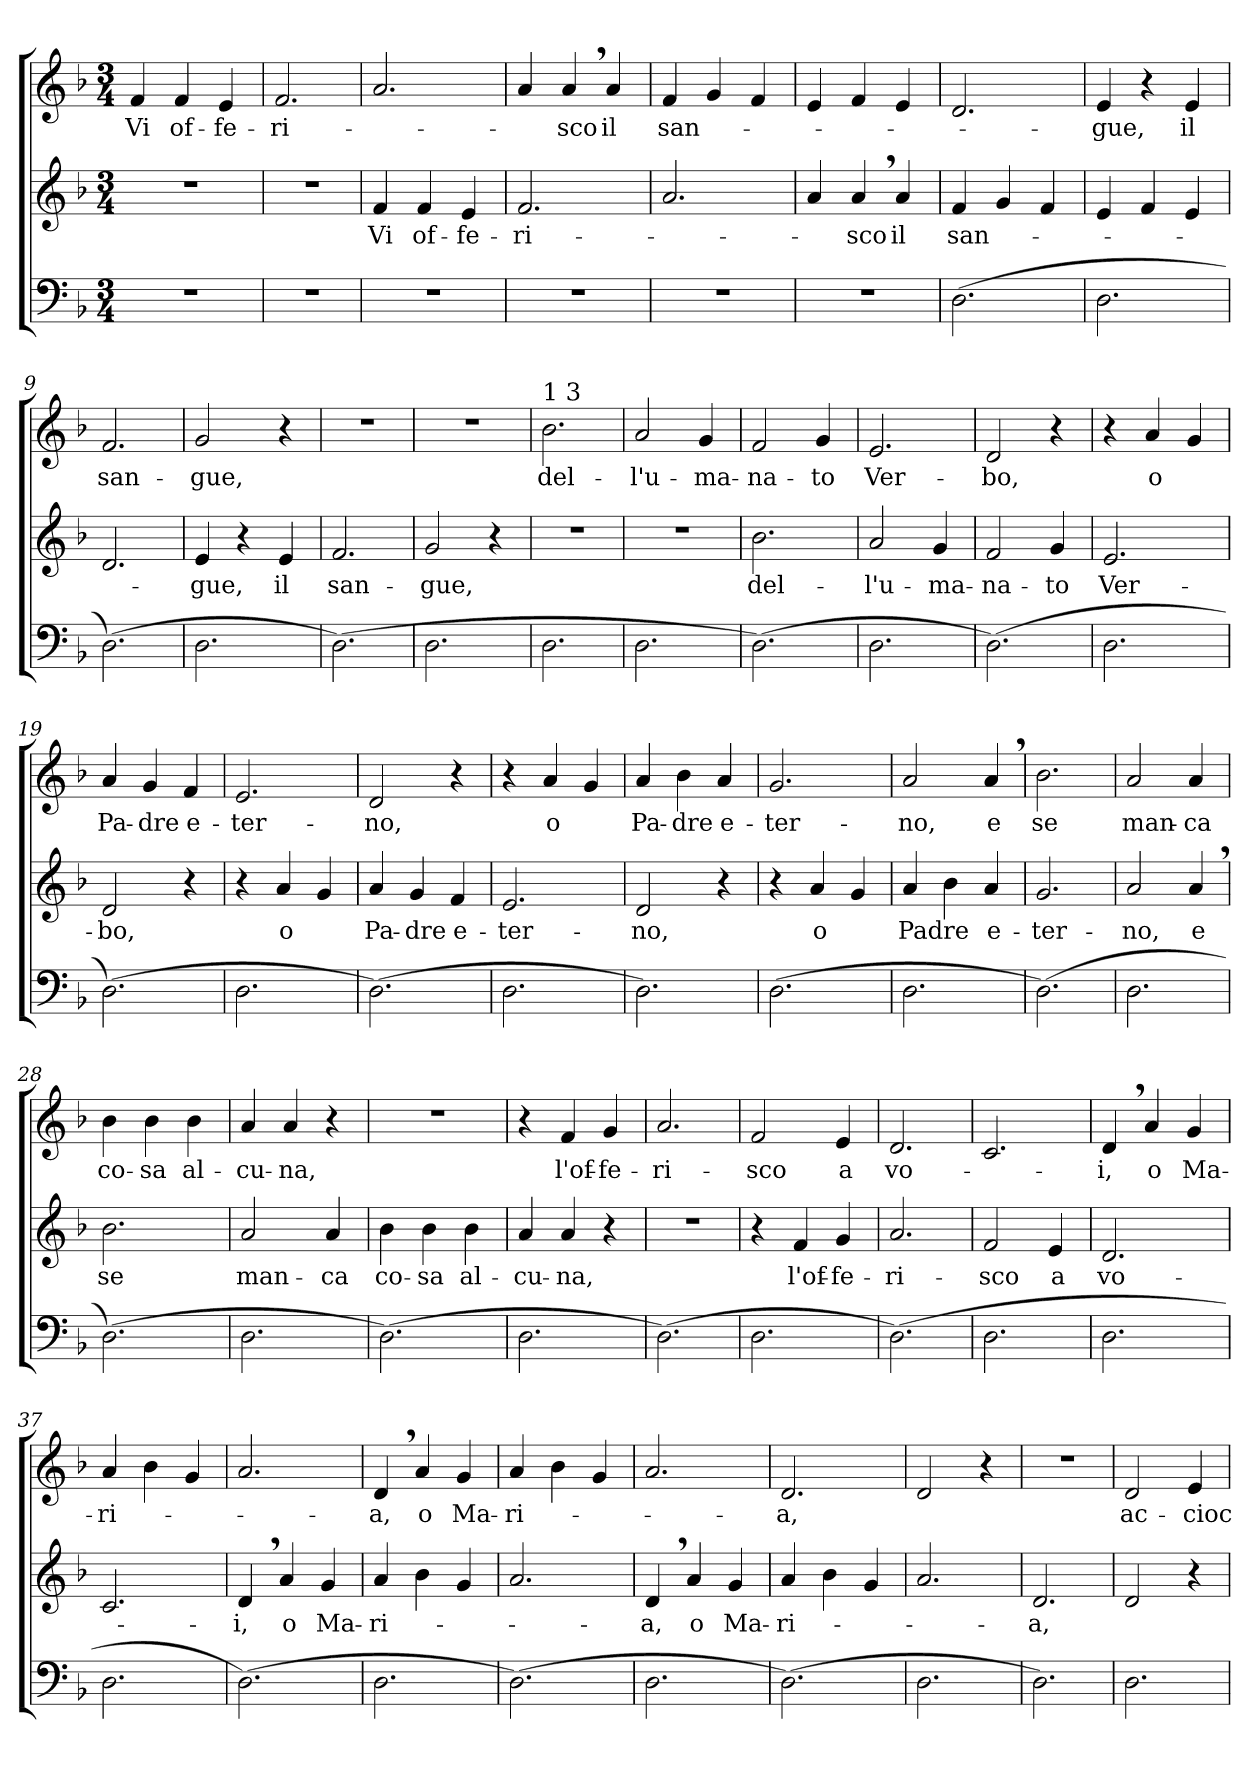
**kern	**kern	**text	**kern	**text
*part3	*part2	*part2	*part1	*part1
*staff3	*staff2	*staff2	*staff1	*staff1
*clefF4	*clefG2	*	*clefG2	*
*k[b-]	*k[b-]	*	*k[b-]	*
*F:	*F:	*	*F:	*
*M3/4	*M3/4	*	*M3/4	*
=1	=1	=1	=1	=1
!LO:N:vis=1	!LO:N:vis=1	!	!	!LO:LY:b
2.r	2.r	.	4f/	Vi
!	!	!	!	!LO:LY:b
.	.	.	4f/	of-
!	!	!	!	!LO:LY:b
.	.	.	4e/	-fe-
=2	=2	=2	=2	=2
!LO:N:vis=1	!LO:N:vis=1	!	!	!LO:LY:b:rj
2.r	2.r	.	2.f/	-ri-
=3	=3	=3	=3	=3
!LO:N:vis=1	!	!LO:LY:b	!	!
2.r	4f/	Vi	2.a/	.
!	!	!LO:LY:b	!	!
.	4f/	of-	.	.
!	!	!LO:LY:b	!	!
.	4e/	-fe-	.	.
=4	=4	=4	=4	=4
!LO:N:vis=1	!	!LO:LY:b:rj	!	!
2.r	2.f/	-ri-	4a/	.
!	!	!	!	!LO:LY:b
.	.	.	4a,>/	-sco
!	!	!	!	!LO:LY:b
.	.	.	4a/	il
=5	=5	=5	=5	=5
!LO:N:vis=1	!	!	!	!LO:LY:b
2.r	2.a/	.	4f/	san-
.	.	.	4g/	.
.	.	.	4f/	.
=6	=6	=6	=6	=6
!LO:N:vis=1	!	!	!	!
2.r	4a/	.	4e/	.
!	!	!LO:LY:b	!	!
.	4a,>/	-sco	4f/	.
!	!	!LO:LY:b	!	!
.	4a/	il	4e/	.
=7	=7	=7	=7	=7
!	!	!LO:LY:b	!	!
(>2.D\	4f/	san-	2.d/	.
.	4g/	.	.	.
.	4f/	.	.	.
=8	=8	=8	=8	=8
!	!	!	!	!LO:LY:b
2.D\	4e/	.	4e/	-gue,
.	4f/	.	4r	.
!	!	!	!	!LO:LY:b
.	4e/	.	4e/	il
=9	=9	=9	=9	=9
!	!	!	!	!LO:LY:b
(>2.D\)	2.d/	.	2.f/	san-
=10	=10	=10	=10	=10
!	!	!LO:LY:b	!	!LO:LY:b
2.D\	4e/	-gue,	2g/	-gue,
.	4r	.	.	.
!	!	!LO:LY:b	!	!
.	4e/	il	4r	.
=11	=11	=11	=11	=11
!	!	!LO:LY:b	!LO:N:vis=1	!
(>2.D\)	2.f/	san-	2.r	.
=12	=12	=12	=12	=12
!	!	!LO:LY:b	!LO:N:vis=1	!
2.D\	2g/	-gue,	2.r	.
.	4r	.	.	.
!!LO:LB:g=z
=13	=13	=13	=13	=13
!	!	!	!LO:TX:a:t=1 3	!
!	!LO:N:vis=1	!	!	!LO:LY:b
2.D\	2.r	.	2.b-\	del-
=14	=14	=14	=14	=14
!	!LO:N:vis=1	!	!	!LO:LY:b
2.D\	2.r	.	2a/	-l'u-
!	!	!	!	!LO:LY:b
.	.	.	4g/	-ma-
=15	=15	=15	=15	=15
!	!	!LO:LY:b	!	!LO:LY:b
(>2.D\)	2.b-\	del-	2f/	-na-
!	!	!	!	!LO:LY:b
.	.	.	4g/	-to
=16	=16	=16	=16	=16
!	!	!LO:LY:b	!	!LO:LY:b
2.D\	2a/	-l'u-	2.e/	Ver-
!	!	!LO:LY:b	!	!
.	4g/	-ma-	.	.
=17	=17	=17	=17	=17
!	!	!LO:LY:b	!	!LO:LY:b
(>2.D\)	2f/	-na-	2d/	-bo,
!	!	!LO:LY:b	!	!
.	4g/	-to	4r	.
=18	=18	=18	=18	=18
!	!	!LO:LY:b	!	!
2.D\	2.e/	Ver-	4r	.
!	!	!	!	!LO:LY:b:rj
.	.	.	4a/	o
.	.	.	4g/	.
=19	=19	=19	=19	=19
!	!	!LO:LY:b	!	!LO:LY:b
(>2.D\)	2d/	-bo,	4a/	Pa-
!	!	!	!	!LO:LY:b
.	.	.	4g/	-dre
!	!	!	!	!LO:LY:b
.	4r	.	4f/	e-
=20	=20	=20	=20	=20
!	!	!	!	!LO:LY:b
2.D\	4r	.	2.e/	-ter-
!	!	!LO:LY:b:rj	!	!
.	4a/	o	.	.
.	4g/	.	.	.
=21	=21	=21	=21	=21
!	!	!LO:LY:b	!	!LO:LY:b
(>2.D\)	4a/	Pa-	2d/	-no,
!	!	!LO:LY:b	!	!
.	4g/	-dre	.	.
!	!	!LO:LY:b	!	!
.	4f/	e-	4r	.
=22	=22	=22	=22	=22
!	!	!LO:LY:b	!	!
2.D\	2.e/	-ter-	4r	.
!	!	!	!	!LO:LY:b:rj
.	.	.	4a/	o
.	.	.	4g/	.
=23	=23	=23	=23	=23
!	!	!LO:LY:b	!	!LO:LY:b
2.D\)	2d/	-no,	4a/	Pa-
!	!	!	!	!LO:LY:b
.	.	.	4b-\	-dre
!	!	!	!	!LO:LY:b
.	4r	.	4a/	e-
!!LO:LB:g=z
=24	=24	=24	=24	=24
!	!	!	!	!LO:LY:b
(>2.D\	4r	.	2.g/	-ter-
!	!	!LO:LY:b:rj	!	!
.	4a/	o	.	.
.	4g/	.	.	.
=25	=25	=25	=25	=25
!	!	!LO:LY:b	!	!LO:LY:b
2.D\	4a/	Padre	2a/	-no,
.	4b-\	.	.	.
!	!	!LO:LY:b	!	!LO:LY:b
.	4a/	e-	4a,>/	e
=26	=26	=26	=26	=26
!	!	!LO:LY:b	!	!LO:LY:b
(>2.D\)	2.g/	-ter-	2.b-\	se
=27	=27	=27	=27	=27
!	!	!LO:LY:b	!	!LO:LY:b
2.D\	2a/	-no,	2a/	man-
!	!	!LO:LY:b	!	!LO:LY:b
.	4a,>/	e	4a/	-ca
=28	=28	=28	=28	=28
!	!	!LO:LY:b	!	!LO:LY:b
(>2.D\)	2.b-\	se	4b-\	co-
!	!	!	!	!LO:LY:b
.	.	.	4b-\	-sa
!	!	!	!	!LO:LY:b
.	.	.	4b-\	al-
=29	=29	=29	=29	=29
!	!	!LO:LY:b	!	!LO:LY:b
2.D\	2a/	man-	4a/	-cu-
!	!	!	!	!LO:LY:b
.	.	.	4a/	-na,
!	!	!LO:LY:b	!	!
.	4a/	-ca	4r	.
=30	=30	=30	=30	=30
!	!	!LO:LY:b	!LO:N:vis=1	!
(>2.D\)	4b-\	co-	2.r	.
!	!	!LO:LY:b	!	!
.	4b-\	-sa	.	.
!	!	!LO:LY:b	!	!
.	4b-\	al-	.	.
=31	=31	=31	=31	=31
!	!	!LO:LY:b	!	!
2.D\	4a/	-cu-	4r	.
!	!	!LO:LY:b	!	!LO:LY:b
.	4a/	-na,	4f/	l'of-
!	!	!	!	!LO:LY:b
.	4r	.	4g/	-fe-
=32	=32	=32	=32	=32
!	!LO:N:vis=1	!	!	!LO:LY:b
(>2.D\)	2.r	.	2.a/	-ri-
=33	=33	=33	=33	=33
!	!	!	!	!LO:LY:b
2.D\	4r	.	2f/	-sco
!	!	!LO:LY:b	!	!
.	4f/	l'of-	.	.
!	!	!LO:LY:b	!	!LO:LY:b
.	4g/	-fe-	4e/	a
=34	=34	=34	=34	=34
!	!	!LO:LY:b	!	!LO:LY:b
(>2.D\)	2.a/	-ri-	2.d/	vo-
=35	=35	=35	=35	=35
!	!	!LO:LY:b	!	!
2.D\	2f/	-sco	2.c/	.
!	!	!LO:LY:b	!	!
.	4e/	a	.	.
!!LO:PB:g=z
=36	=36	=36	=36	=36
!	!	!LO:LY:b	!	!LO:LY:b
2.D\	2.d/	vo-	4d,>/	-i,
!	!	!	!	!LO:LY:b
.	.	.	4a/	o
!	!	!	!	!LO:LY:b
.	.	.	4g/	Ma-
=37	=37	=37	=37	=37
!	!	!	!	!LO:LY:b:rj
2.D\	2.c/	.	4a/	-ri-
.	.	.	4b-\	.
.	.	.	4g/	.
=38	=38	=38	=38	=38
!	!	!LO:LY:b	!	!
(>2.D\)	4d,>/	-i,	2.a/	.
!	!	!LO:LY:b	!	!
.	4a/	o	.	.
!	!	!LO:LY:b	!	!
.	4g/	Ma-	.	.
=39	=39	=39	=39	=39
!	!	!LO:LY:b:rj	!	!LO:LY:b
2.D\	4a/	-ri-	4d,>/	-a,
!	!	!	!	!LO:LY:b
.	4b-\	.	4a/	o
!	!	!	!	!LO:LY:b
.	4g/	.	4g/	Ma-
=40	=40	=40	=40	=40
!	!	!	!	!LO:LY:b:rj
(>2.D\)	2.a/	.	4a/	-ri-
.	.	.	4b-\	.
.	.	.	4g/	.
=41	=41	=41	=41	=41
!	!	!LO:LY:b	!	!
2.D\	4d,>/	-a,	2.a/	.
!	!	!LO:LY:b	!	!
.	4a/	o	.	.
!	!	!LO:LY:b	!	!
.	4g/	Ma-	.	.
=42	=42	=42	=42	=42
!	!	!LO:LY:b:rj	!	!LO:LY:b:rj
(>2.D\)	4a/	-ri-	2.d/	-a,
.	4b-\	.	.	.
.	4g/	.	.	.
=43	=43	=43	=43	=43
2.D\	2.a/	.	2d/	.
.	.	.	4r	.
=44	=44	=44	=44	=44
!	!	!LO:LY:b:rj	!LO:N:vis=1	!
2.D\)	2.d/	-a,	2.r	.
=45	=45	=45	=45	=45
!	!	!	!	!LO:LY:b
2.D\	2d/	.	2d/	ac-
!	!	!	!	!LO:LY:b
.	4r	.	4e/	-cioc-
=	=	=	=	=
*-	*-	*-	*-	*-
